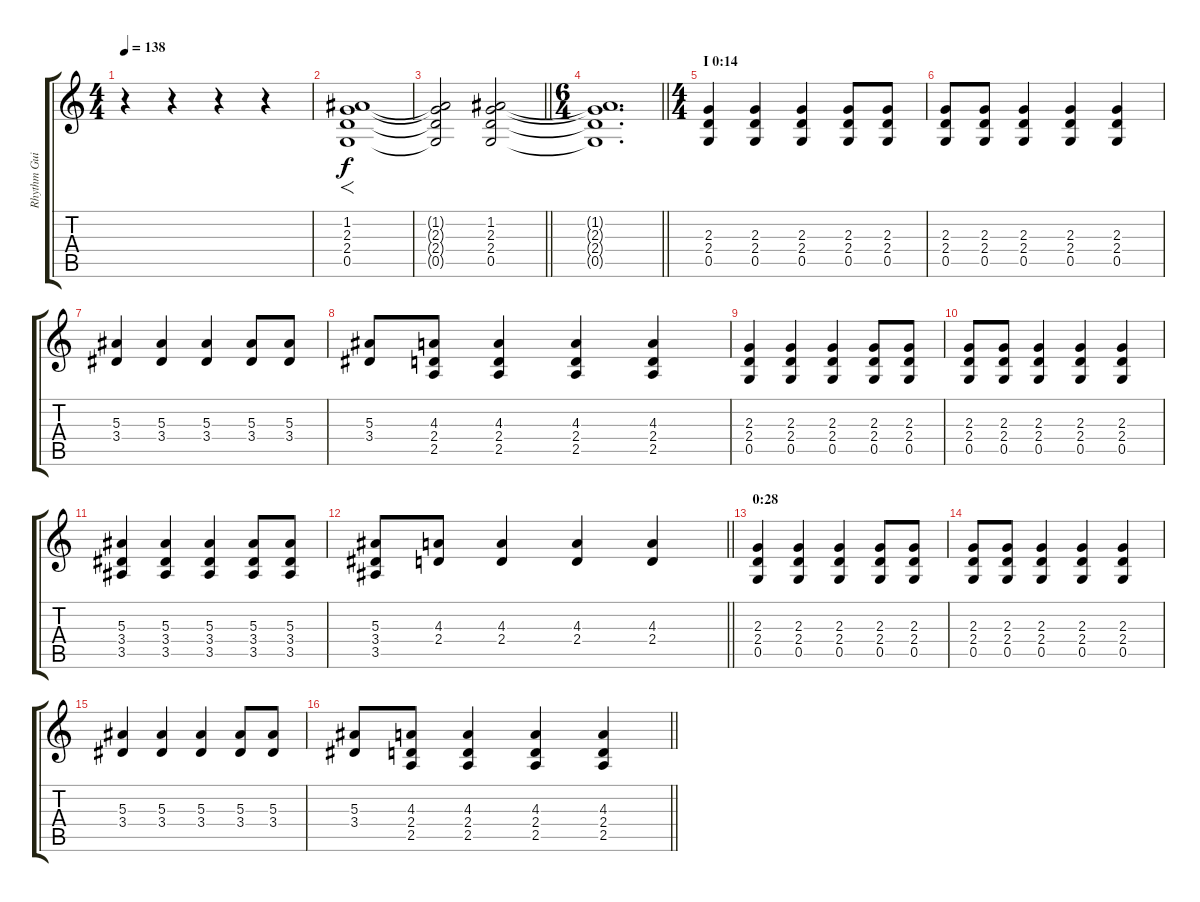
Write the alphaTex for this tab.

\track ("Rhythm Guitar" "Rhythm Gui") {instrument distortionguitar}
\staff {score tabs}
\tuning (D4 A3 F3 C3 G2 D2) {hide}
\ts (4 4)
\tempo 138
\clef g2
\ks c
r.4{dy f instrument distortionguitar} r.4 r.4 r.4 |
(1.2 2.3 2.4 0.5).1{f} |
\barLineRight lightlight
(1.2{t} 2.3{t} 2.4{t} 0.5{t}).2 (1.2 2.3 2.4 0.5).2 |
\ts (6 4)
\barLineRight lightlight
(1.2{t} 2.3{t} 2.4{t} 0.5{t}).1{d} |
\ts (4 4)
\section ("" "I 0:14")
(2.3 2.4 0.5).4 (2.3 2.4 0.5).4 (2.3 2.4 0.5).4 (2.3 2.4 0.5).8 (2.3 2.4 0.5).8 |
(2.3 2.4 0.5).8 (2.3 2.4 0.5).8 (2.3 2.4 0.5).4 (2.3 2.4 0.5).4 (2.3 2.4 0.5).4 |
(5.3 3.4).4 (5.3 3.4).4 (5.3 3.4).4 (5.3 3.4).8 (5.3 3.4).8 |
(5.3 3.4).8 (4.3 2.4 2.5).8 (4.3 2.4 2.5).4 (4.3 2.4 2.5).4 (4.3 2.4 2.5).4 |
(2.3 2.4 0.5).4 (2.3 2.4 0.5).4 (2.3 2.4 0.5).4 (2.3 2.4 0.5).8 (2.3 2.4 0.5).8 |
(2.3 2.4 0.5).8 (2.3 2.4 0.5).8 (2.3 2.4 0.5).4 (2.3 2.4 0.5).4 (2.3 2.4 0.5).4 |
(5.3 3.4 3.5).4 (5.3 3.4 3.5).4 (5.3 3.4 3.5).4 (5.3 3.4 3.5).8 (5.3 3.4 3.5).8 |
\barLineRight lightlight
(5.3 3.4 3.5).8 (4.3 2.4).8 (4.3 2.4).4 (4.3 2.4).4 (4.3 2.4).4 |
\section ("" "0:28")
(2.3 2.4 0.5).4 (2.3 2.4 0.5).4 (2.3 2.4 0.5).4 (2.3 2.4 0.5).8 (2.3 2.4 0.5).8 |
(2.3 2.4 0.5).8 (2.3 2.4 0.5).8 (2.3 2.4 0.5).4 (2.3 2.4 0.5).4 (2.3 2.4 0.5).4 |
(5.3 3.4).4 (5.3 3.4).4 (5.3 3.4).4 (5.3 3.4).8 (5.3 3.4).8 |
\barLineRight lightlight
(5.3 3.4).8 (4.3 2.4 2.5).8 (4.3 2.4 2.5).4 (4.3 2.4 2.5).4 (4.3 2.4 2.5).4
